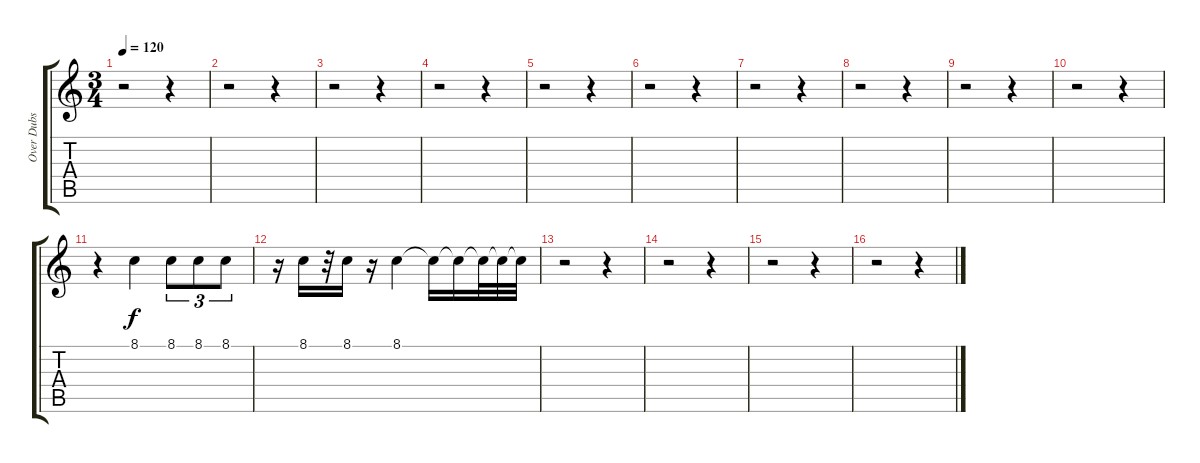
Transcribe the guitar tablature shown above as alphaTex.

\track ("Over Dubs" "Over Dubs") {instrument agogo}
\staff {score tabs}
\tuning (E4 B3 G3 D3 A2 E2) {hide}
\ts (3 4)
\tempo 120
\clef g2
\ks c
r.2{dy f instrument agogo} r.4 |
r.2 r.4 |
r.2 r.4 |
r.2 r.4 |
r.2 r.4 |
r.2 r.4 |
r.2 r.4 |
r.2 r.4 |
r.2 r.4 |
r.2 r.4 |
r.4 8.1.4 8.1.8{tu (3 2)} 8.1.8{tu (3 2)} 8.1.8{tu (3 2)} |
r.16 8.1.16 r.32 8.1.16 r.16 8.1.4 8.1{t}.16 8.1{t}.16 8.1{t}.32 8.1{t}.32 8.1{t}.32 |
r.2 r.4 |
r.2 r.4 |
r.2 r.4 |
r.2 r.4
